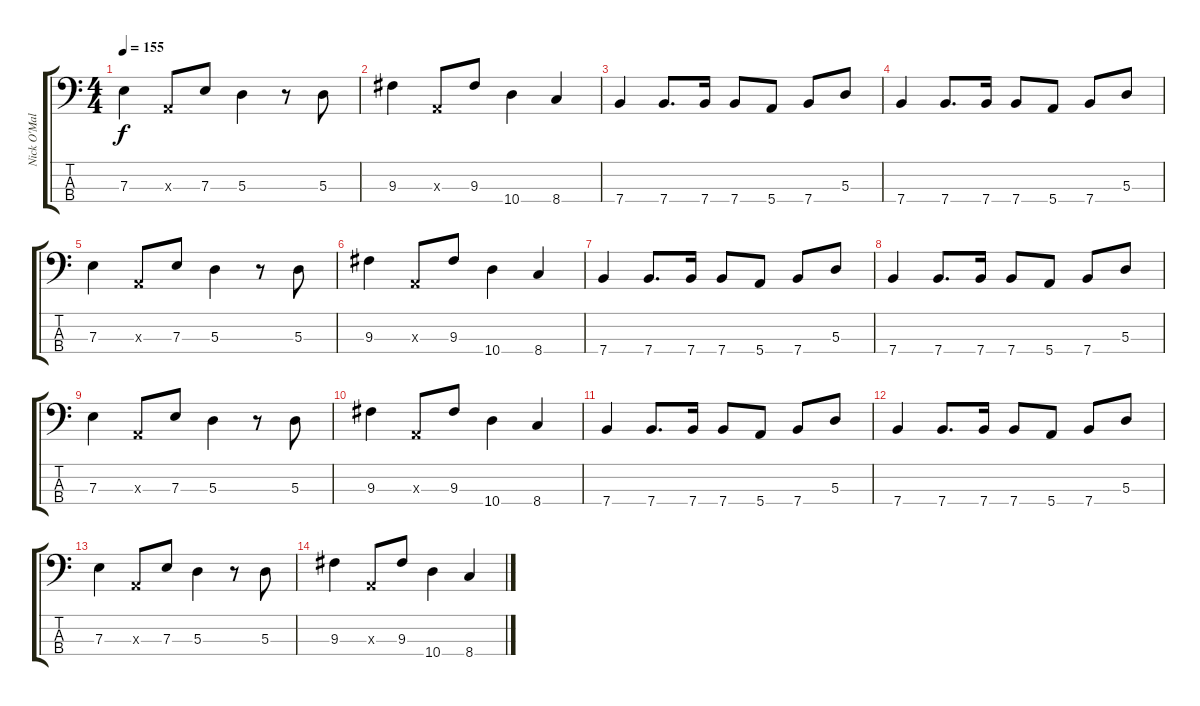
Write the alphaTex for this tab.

\track ("Nick O'Malley" "Nick O'Mal") {instrument electricbassfinger}
\staff {score tabs}
\tuning (G2 D2 A1 E1) {hide}
\ts (4 4)
\tempo 155
\clef f4
\ks c
7.3.4{dy f} 0.3{x}.8 7.3.8 5.3.4 r.8 5.3.8 |
9.3.4 0.3{x}.8 9.3.8 10.4.4 8.4.4 |
7.4.4 7.4.8{d} 7.4.16 7.4.8 5.4.8 7.4.8 5.3.8 |
7.4.4 7.4.8{d} 7.4.16 7.4.8 5.4.8 7.4.8 5.3.8 |
7.3.4 0.3{x}.8 7.3.8 5.3.4 r.8 5.3.8 |
9.3.4 0.3{x}.8 9.3.8 10.4.4 8.4.4 |
7.4.4 7.4.8{d} 7.4.16 7.4.8 5.4.8 7.4.8 5.3.8 |
7.4.4 7.4.8{d} 7.4.16 7.4.8 5.4.8 7.4.8 5.3.8 |
7.3.4 0.3{x}.8 7.3.8 5.3.4 r.8 5.3.8 |
9.3.4 0.3{x}.8 9.3.8 10.4.4 8.4.4 |
7.4.4 7.4.8{d} 7.4.16 7.4.8 5.4.8 7.4.8 5.3.8 |
7.4.4 7.4.8{d} 7.4.16 7.4.8 5.4.8 7.4.8 5.3.8 |
7.3.4 0.3{x}.8 7.3.8 5.3.4 r.8 5.3.8 |
9.3.4 0.3{x}.8 9.3.8 10.4.4 8.4.4
